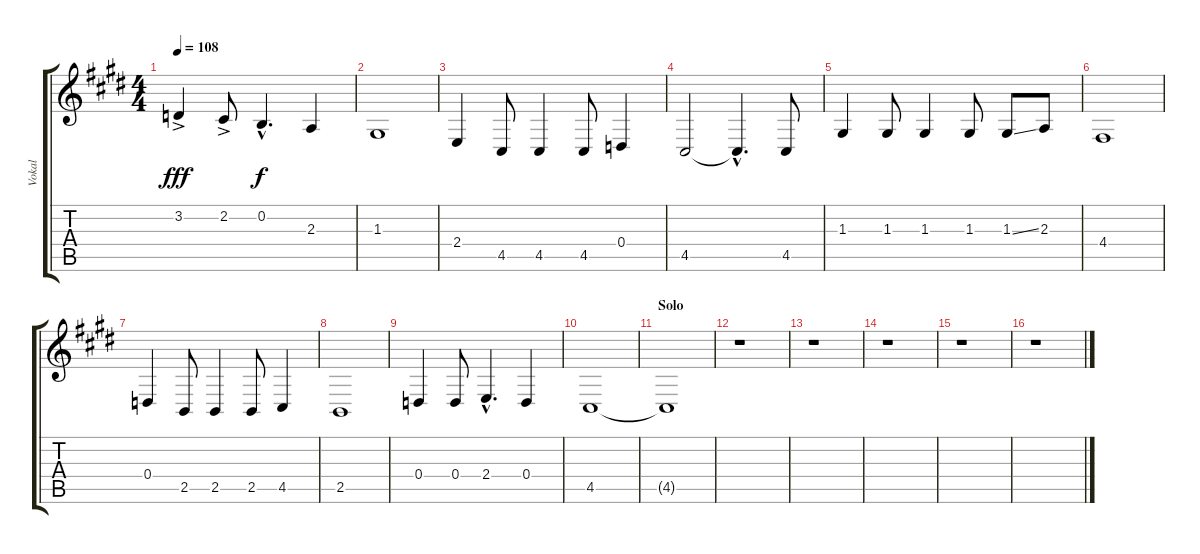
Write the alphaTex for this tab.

\track ("Vokal" "Vokal") {instrument choiraahs}
\staff {score tabs}
\tuning (E4 B3 G3 D3 A2 E2) {hide}
\ts (4 4)
\tempo 108
\clef g2
\ks c#minor
3.2{ac}.4{dy fff} 2.2{ac}.8 0.2{hac}.4{d dy f} 2.3.4 |
1.3.1{balance 8} |
2.4.4 4.5.8 4.5.4 4.5.8 0.4.4 |
4.5.2 4.5{hac t}.4{d} 4.5.8 |
1.3.4 1.3.8 1.3.4 1.3.8 1.3{ss}.8 2.3.8 |
4.4.1 |
0.4.4 2.5.8 2.5.4 2.5.8 4.5.4 |
2.5.1 |
0.4.4 0.4.8 2.4{hac}.4{d} 0.4.4 |
4.5.1{balance 0} |
\section ("" "Solo")
4.5{t}.1 |
r.1 |
r.1 |
r.1 |
r.1 |
r.1
